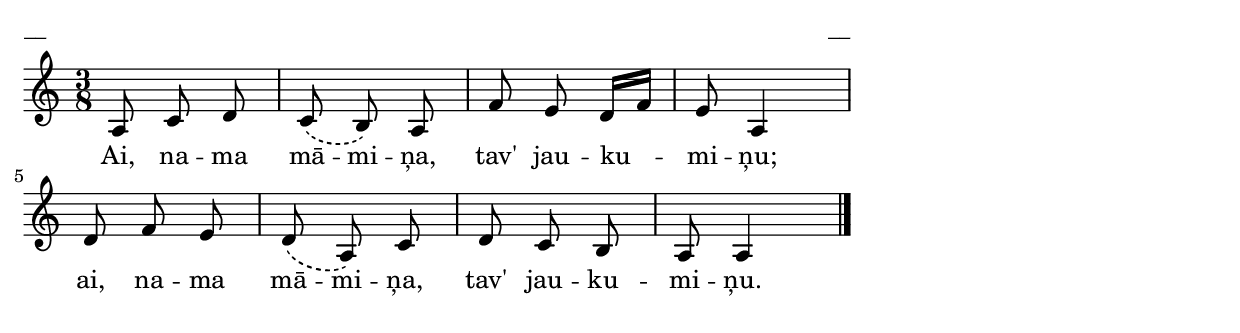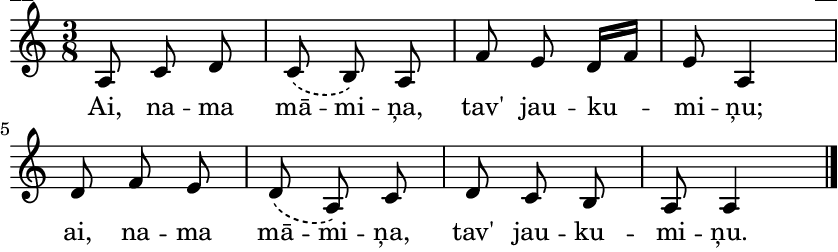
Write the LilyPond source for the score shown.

\version "2.13.18"
#(ly:set-option 'crop #t)
\paper {
line-width = 14\cm
left-margin = 0.4\cm
between-system-padding = 0.1\cm
between-system-space = 0.1\cm
}
% AALapas, Šūpuļdziesmas
% Ai, nama māmiņa, tav' jaukumiņu; ai, nama māmiņa, tav' jaukumiņu.
\layout {
indent = #0
ragged-last = ##f
}


voiceA = \relative c' {
\clef "treble"
\key a \minor
\time 3/8
a8 c d |
\phrasingSlurDashed
c8\( b\) a |
f'8 e d16[f ] |
e8 a,4 |
d8 f e |
\phrasingSlurDashed
d8\( a\) c |
d8 c b |
a8 a4 |
\bar"|."
}




lyricA = \lyricmode {
Ai, na -- ma mā -- mi -- ņa, tav' jau -- ku -- mi -- ņu; ai, na -- ma mā -- mi -- ņa, tav' jau -- ku -- mi -- ņu.
}


fullScore = <<
\new Staff {
<<
\new Voice = "voiceA" { \oneVoice \autoBeamOff \voiceA }
\new Lyrics \lyricsto "voiceA" \lyricA
>>
}
>>



\score {
\fullScore
\header { piece = "__" opus = "__" }
}
\markup { \with-color #(x11-color 'white) \sans \smaller "__" }
\score {
\unfoldRepeats
\fullScore
\midi {
\context { \Staff \remove "Staff_performer" }
\context { \Voice \consists "Staff_performer" }
}
}


